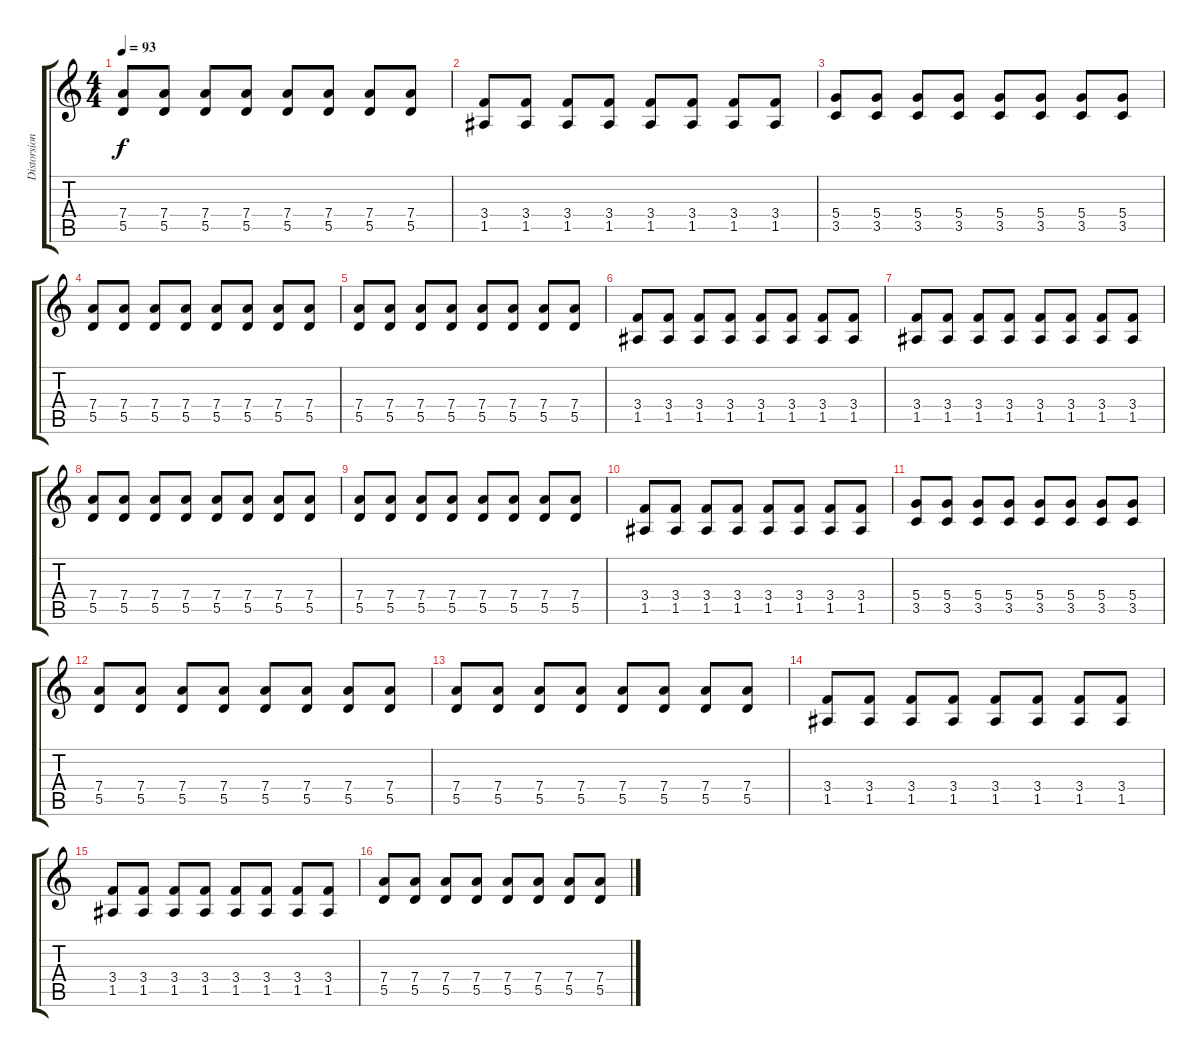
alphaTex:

\track ("Distorsion guitar" "Distorsion") {instrument electricguitarjazz}
\staff {score tabs}
\tuning (E4 B3 G3 D3 A2 E2) {hide}
\ts (4 4)
\tempo 93
\clef g2
\ks c
(7.4 5.5).8{dy f} (7.4 5.5).8 (7.4 5.5).8 (7.4 5.5).8 (7.4 5.5).8 (7.4 5.5).8 (7.4 5.5).8 (7.4 5.5).8 |
(3.4 1.5).8 (3.4 1.5).8 (3.4 1.5).8 (3.4 1.5).8 (3.4 1.5).8 (3.4 1.5).8 (3.4 1.5).8 (3.4 1.5).8 |
(5.4 3.5).8 (5.4 3.5).8 (5.4 3.5).8 (5.4 3.5).8 (5.4 3.5).8 (5.4 3.5).8 (5.4 3.5).8 (5.4 3.5).8 |
(7.4 5.5).8 (7.4 5.5).8 (7.4 5.5).8 (7.4 5.5).8 (7.4 5.5).8 (7.4 5.5).8 (7.4 5.5).8 (7.4 5.5).8 |
(7.4 5.5).8 (7.4 5.5).8 (7.4 5.5).8 (7.4 5.5).8 (7.4 5.5).8 (7.4 5.5).8 (7.4 5.5).8 (7.4 5.5).8 |
(3.4 1.5).8 (3.4 1.5).8 (3.4 1.5).8 (3.4 1.5).8 (3.4 1.5).8 (3.4 1.5).8 (3.4 1.5).8 (3.4 1.5).8 |
(3.4 1.5).8 (3.4 1.5).8 (3.4 1.5).8 (3.4 1.5).8 (3.4 1.5).8 (3.4 1.5).8 (3.4 1.5).8 (3.4 1.5).8 |
(7.4 5.5).8 (7.4 5.5).8 (7.4 5.5).8 (7.4 5.5).8 (7.4 5.5).8 (7.4 5.5).8 (7.4 5.5).8 (7.4 5.5).8 |
(7.4 5.5).8 (7.4 5.5).8 (7.4 5.5).8 (7.4 5.5).8 (7.4 5.5).8 (7.4 5.5).8 (7.4 5.5).8 (7.4 5.5).8 |
(3.4 1.5).8 (3.4 1.5).8 (3.4 1.5).8 (3.4 1.5).8 (3.4 1.5).8 (3.4 1.5).8 (3.4 1.5).8 (3.4 1.5).8 |
(5.4 3.5).8 (5.4 3.5).8 (5.4 3.5).8 (5.4 3.5).8 (5.4 3.5).8 (5.4 3.5).8 (5.4 3.5).8 (5.4 3.5).8 |
(7.4 5.5).8 (7.4 5.5).8 (7.4 5.5).8 (7.4 5.5).8 (7.4 5.5).8 (7.4 5.5).8 (7.4 5.5).8 (7.4 5.5).8 |
(7.4 5.5).8 (7.4 5.5).8 (7.4 5.5).8 (7.4 5.5).8 (7.4 5.5).8 (7.4 5.5).8 (7.4 5.5).8 (7.4 5.5).8 |
(3.4 1.5).8 (3.4 1.5).8 (3.4 1.5).8 (3.4 1.5).8 (3.4 1.5).8 (3.4 1.5).8 (3.4 1.5).8 (3.4 1.5).8 |
(3.4 1.5).8 (3.4 1.5).8 (3.4 1.5).8 (3.4 1.5).8 (3.4 1.5).8 (3.4 1.5).8 (3.4 1.5).8 (3.4 1.5).8 |
(7.4 5.5).8 (7.4 5.5).8 (7.4 5.5).8 (7.4 5.5).8 (7.4 5.5).8 (7.4 5.5).8 (7.4 5.5).8 (7.4 5.5).8
